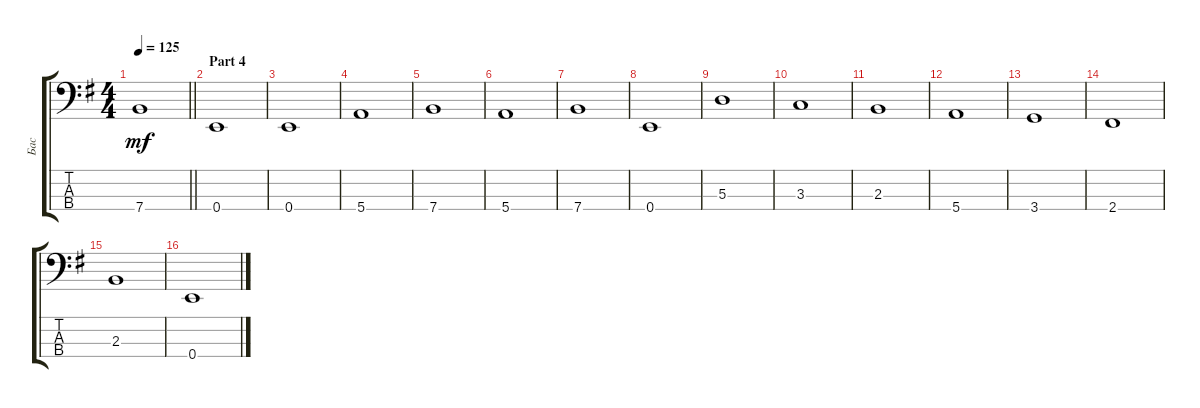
\track ("Бас" "Бас") {instrument electricbassfinger}
\staff {score tabs}
\tuning (G2 D2 A1 E1) {hide}
\ts (4 4)
\tempo 125
\clef f4
\barLineRight lightlight
\ks eminor
7.4.1{dy mf} |
\section ("" "Part 4")
0.4.1 |
0.4.1 |
5.4.1 |
7.4.1 |
5.4.1 |
7.4.1 |
0.4.1 |
5.3.1 |
3.3.1 |
2.3.1 |
5.4.1 |
3.4.1 |
2.4.1 |
2.3.1 |
0.4.1
